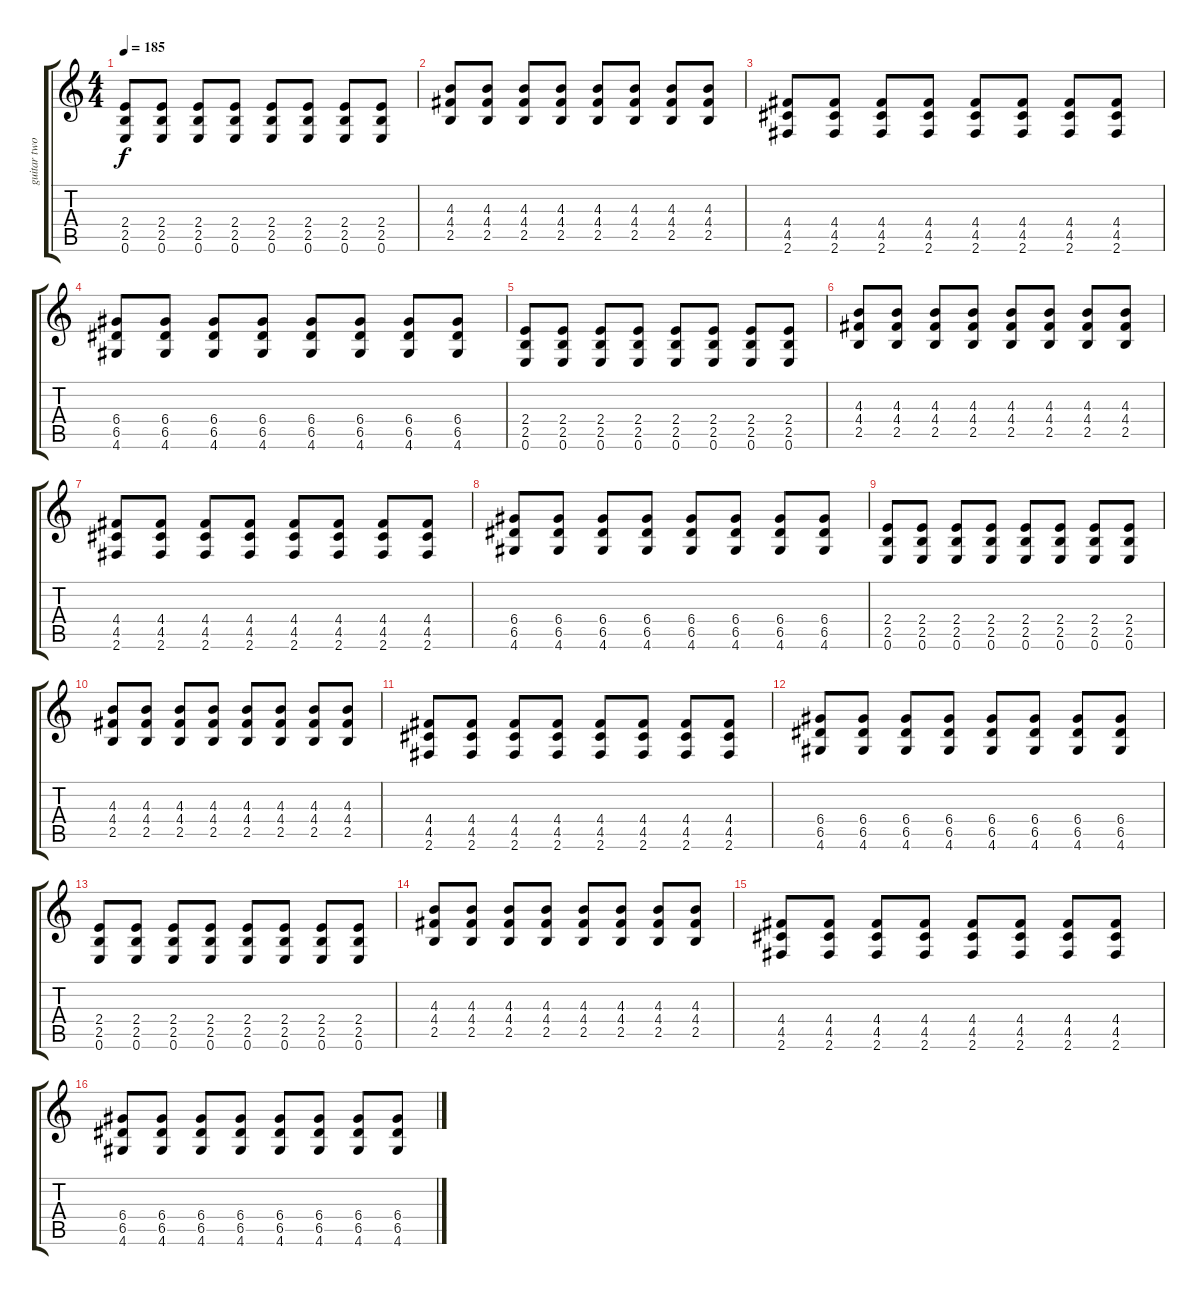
\track ("guitar two" "guitar two") {instrument overdrivenguitar}
\staff {score tabs}
\tuning (E4 B3 G3 D3 A2 E2) {hide}
\ts (4 4)
\tempo 185
\clef g2
\ks c
(2.4 2.5 0.6).8{dy f} (2.4 2.5 0.6).8 (2.4 2.5 0.6).8 (2.4 2.5 0.6).8 (2.4 2.5 0.6).8 (2.4 2.5 0.6).8 (2.4 2.5 0.6).8 (2.4 2.5 0.6).8 |
(4.3 4.4 2.5).8{instrument distortionguitar} (4.3 4.4 2.5).8 (4.3 4.4 2.5).8 (4.3 4.4 2.5).8 (4.3 4.4 2.5).8 (4.3 4.4 2.5).8 (4.3 4.4 2.5).8 (4.3 4.4 2.5).8 |
(4.4 4.5 2.6).8 (4.4 4.5 2.6).8 (4.4 4.5 2.6).8 (4.4 4.5 2.6).8 (4.4 4.5 2.6).8 (4.4 4.5 2.6).8 (4.4 4.5 2.6).8 (4.4 4.5 2.6).8 |
(6.4 6.5 4.6).8 (6.4 6.5 4.6).8 (6.4 6.5 4.6).8 (6.4 6.5 4.6).8 (6.4 6.5 4.6).8 (6.4 6.5 4.6).8 (6.4 6.5 4.6).8 (6.4 6.5 4.6).8 |
(2.4 2.5 0.6).8 (2.4 2.5 0.6).8 (2.4 2.5 0.6).8 (2.4 2.5 0.6).8 (2.4 2.5 0.6).8 (2.4 2.5 0.6).8 (2.4 2.5 0.6).8 (2.4 2.5 0.6).8 |
(4.3 4.4 2.5).8{instrument distortionguitar} (4.3 4.4 2.5).8 (4.3 4.4 2.5).8 (4.3 4.4 2.5).8 (4.3 4.4 2.5).8 (4.3 4.4 2.5).8 (4.3 4.4 2.5).8 (4.3 4.4 2.5).8 |
(4.4 4.5 2.6).8 (4.4 4.5 2.6).8 (4.4 4.5 2.6).8 (4.4 4.5 2.6).8 (4.4 4.5 2.6).8 (4.4 4.5 2.6).8 (4.4 4.5 2.6).8 (4.4 4.5 2.6).8 |
(6.4 6.5 4.6).8 (6.4 6.5 4.6).8 (6.4 6.5 4.6).8 (6.4 6.5 4.6).8 (6.4 6.5 4.6).8 (6.4 6.5 4.6).8 (6.4 6.5 4.6).8 (6.4 6.5 4.6).8 |
(2.4 2.5 0.6).8 (2.4 2.5 0.6).8 (2.4 2.5 0.6).8 (2.4 2.5 0.6).8 (2.4 2.5 0.6).8 (2.4 2.5 0.6).8 (2.4 2.5 0.6).8 (2.4 2.5 0.6).8 |
(4.3 4.4 2.5).8{instrument distortionguitar} (4.3 4.4 2.5).8 (4.3 4.4 2.5).8 (4.3 4.4 2.5).8 (4.3 4.4 2.5).8 (4.3 4.4 2.5).8 (4.3 4.4 2.5).8 (4.3 4.4 2.5).8 |
(4.4 4.5 2.6).8 (4.4 4.5 2.6).8 (4.4 4.5 2.6).8 (4.4 4.5 2.6).8 (4.4 4.5 2.6).8 (4.4 4.5 2.6).8 (4.4 4.5 2.6).8 (4.4 4.5 2.6).8 |
(6.4 6.5 4.6).8 (6.4 6.5 4.6).8 (6.4 6.5 4.6).8 (6.4 6.5 4.6).8 (6.4 6.5 4.6).8 (6.4 6.5 4.6).8 (6.4 6.5 4.6).8 (6.4 6.5 4.6).8 |
(2.4 2.5 0.6).8 (2.4 2.5 0.6).8 (2.4 2.5 0.6).8 (2.4 2.5 0.6).8 (2.4 2.5 0.6).8 (2.4 2.5 0.6).8 (2.4 2.5 0.6).8 (2.4 2.5 0.6).8 |
(4.3 4.4 2.5).8{instrument distortionguitar} (4.3 4.4 2.5).8 (4.3 4.4 2.5).8 (4.3 4.4 2.5).8 (4.3 4.4 2.5).8 (4.3 4.4 2.5).8 (4.3 4.4 2.5).8 (4.3 4.4 2.5).8 |
(4.4 4.5 2.6).8 (4.4 4.5 2.6).8 (4.4 4.5 2.6).8 (4.4 4.5 2.6).8 (4.4 4.5 2.6).8 (4.4 4.5 2.6).8 (4.4 4.5 2.6).8 (4.4 4.5 2.6).8 |
(6.4 6.5 4.6).8 (6.4 6.5 4.6).8 (6.4 6.5 4.6).8 (6.4 6.5 4.6).8 (6.4 6.5 4.6).8 (6.4 6.5 4.6).8 (6.4 6.5 4.6).8 (6.4 6.5 4.6).8
